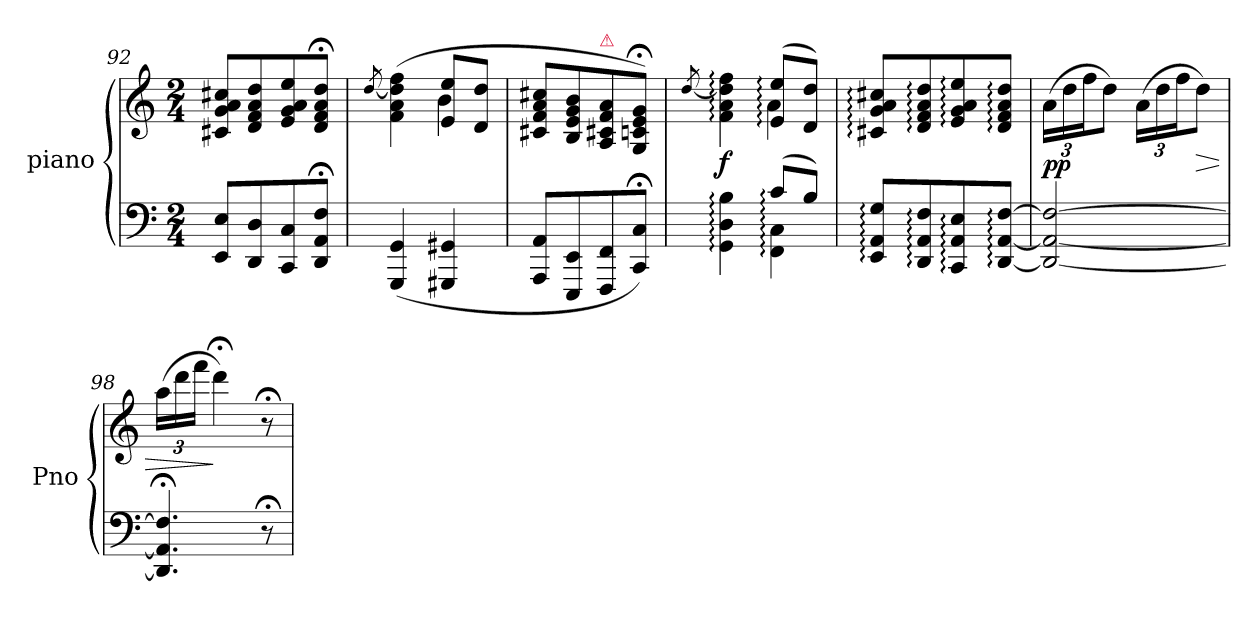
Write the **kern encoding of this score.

**kern	**kern	**dynam
*part1	*part1	*part1
*staff2	*staff1	*staff1/2
*I"piano	*	*
*I'Pno	*	*
*clefF4	*clefG2	*
*k[]	*k[]	*
*C:	*C:	*
*M2/4	*M2/4	*
=92	=92	=92
8EE/ 8E/L	8c#X/ 8g/ 8a/ 8cc#X/L	.
8DD/ 8D/	8d/ 8f/ 8a/ 8dd/	.
8CC/ 8C/	8e/ 8g/ 8a/ 8ee/	.
8DD;</ 8AA;</ 8F;</J	8d;</ 8f;</ 8a;</ 8dd;</J	.
=93	=93	=93
.	[8qdd/	.
*	*^	*
(4GGG/ 4GG/	(4f\ 4a\ 4dd]\ 4ff\	4ryy	.
4GGG#X/ 4GG#X/	8e/ 8ee/L	4b\	.
.	8d/ 8dd/J	.	.
*	*v	*v	*
=94	=94	=94
8AAA/ 8AA/L	8c#X/ 8f/ 8a/ 8cc#X/L	.
8EEE/ 8EE/	8B/ 8e/ 8g/ 8b/	.
!	!LO:TX:a:color=crimson:t=⚠	!
8FFF/ 8FF/	8A/ 8c#X/ 8f/ 8a/	.
8CC;</ 8C;</J)	8G;</ 8cn;</ 8e;</ 8g;</J)	.
=95	=95	=95
.	[8qdd/	.
*^	*^	*
4GG:\ 4D:\ 4B:\	4ryy	4f:\ 4a:\ 4dd]:\ 4ff:\	4ryy	f
(8c:/L	4FF:\ 4C:\	(8e:/ 8ee:/L	4a:\	.
8B/J)	.	8d/ 8dd/J)	.	.
*v	*v	*	*	*
*	*v	*v	*
=96	=96	=96
8EE:/ 8AA:/ 8G:/L	8c#X:/ 8g:/ 8a:/ 8cc#X:/L	.
8DD:/ 8AA:/ 8F:/	8d:/ 8f:/ 8a:/ 8dd:/	.
8CC:/ 8AA:/ 8E:/	8e:/ 8g:/ 8a:/ 8ee:/	.
[8DD:/ [8AA:/ [8F:/J	8d:/ 8f:/ 8a:/ 8dd:/J	.
=97	=97	=97
2DD_/ 2AA_/ 2F_/	(24a\LL	pp
.	24dd\	.
.	24ff\J	.
.	8dd\J)	.
.	(24a\LL	.
.	24dd\	.
.	24ff\J	.
.	8dd\J)	>
=98	=98	=98
4.DD];</ 4.AA];</ 4.F];</	(24aa\LL	.
.	24ddd\	.
.	24fff\JJ	.
.	4ddd;<\)	]
8r;<	8r;<	.
=	=	=
*-	*-	*-
